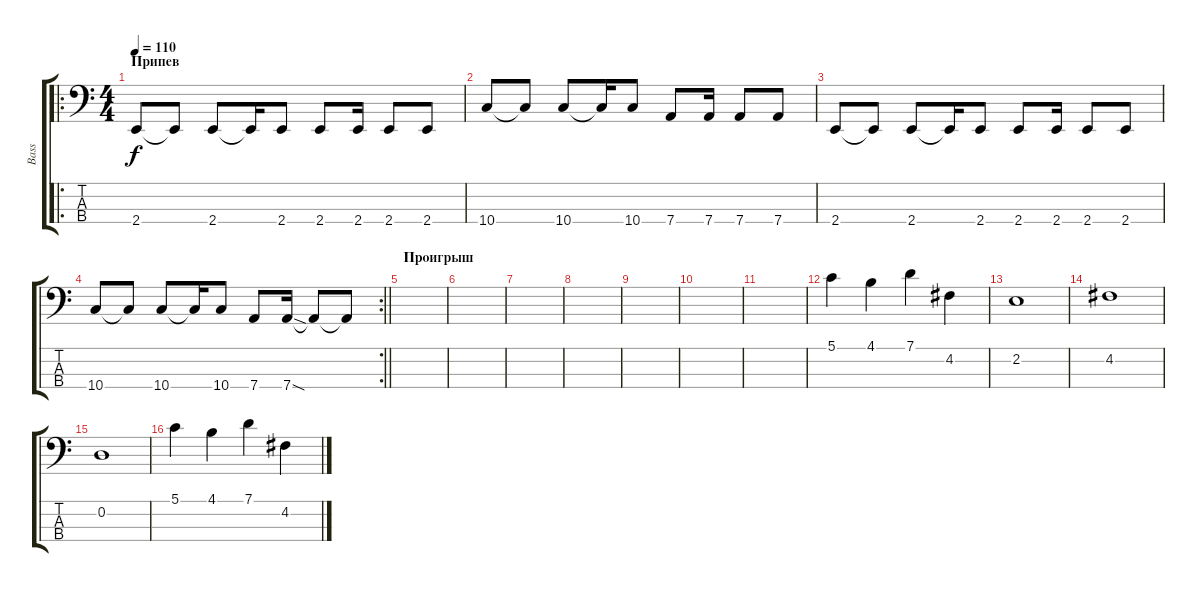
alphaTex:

\track ("Bass" "Bass") {instrument electricbassfinger}
\staff {score tabs}
\tuning (G2 D2 A1 D1) {hide}
\ro
\ts (4 4)
\section ("" "Припев")
\tempo 110
\clef f4
\ks c
2.4.8{dy f} 2.4{t}.8 2.4.8 2.4{t}.16 2.4.8 2.4.8 2.4.16 2.4.8 2.4.8 |
10.4.8 10.4{t}.8 10.4.8 10.4{t}.16 10.4.8 7.4.8 7.4.16 7.4.8 7.4.8 |
2.4.8 2.4{t}.8 2.4.8 2.4{t}.16 2.4.8 2.4.8 2.4.16 2.4.8 2.4.8 |
\rc 2
\barLineRight lightlight
10.4.8 10.4{t}.8 10.4.8 10.4{t}.16 10.4.8 7.4.8 7.4{sod}.16 7.4{t}.8 7.4{t}.8 |
\section ("" "Проигрыш")
|
|
|
|
|
|
|
5.1.4 4.1.4 7.1.4 4.2.4 |
2.2.1 |
4.2.1 |
0.2.1 |
5.1.4 4.1.4 7.1.4 4.2.4
